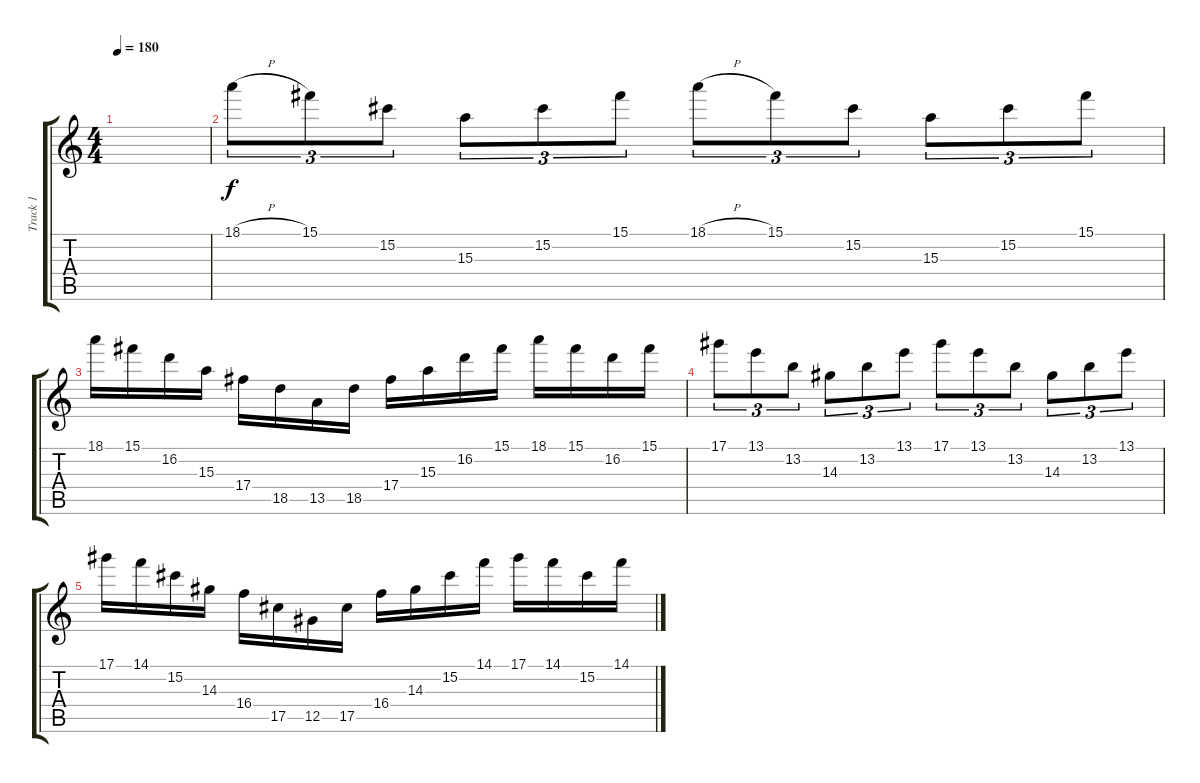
\track ("Track 1" "Track 1") {instrument distortionguitar}
\staff {score tabs}
\tuning (Eb4 Bb3 Gb3 Db3 Ab2 Eb2) {hide}
\ts (4 4)
\tempo 180
\clef g2
\ks c
|
18.1{h}.8{tu (3 2)} 15.1.8{tu (3 2)} 15.2.8{tu (3 2)} 15.3.8{tu (3 2)} 15.2.8{tu (3 2)} 15.1.8{tu (3 2)} 18.1{h}.8{tu (3 2)} 15.1.8{tu (3 2)} 15.2.8{tu (3 2)} 15.3.8{tu (3 2)} 15.2.8{tu (3 2)} 15.1.8{tu (3 2)} |
18.1.16 15.1.16 16.2.16 15.3.16 17.4.16 18.5.16 13.5.16 18.5.16 17.4.16 15.3.16 16.2.16 15.1.16 18.1.16 15.1.16 16.2.16 15.1.16 |
17.1.8{tu (3 2)} 13.1.8{tu (3 2)} 13.2.8{tu (3 2)} 14.3.8{tu (3 2)} 13.2.8{tu (3 2)} 13.1.8{tu (3 2)} 17.1.8{tu (3 2)} 13.1.8{tu (3 2)} 13.2.8{tu (3 2)} 14.3.8{tu (3 2)} 13.2.8{tu (3 2)} 13.1.8{tu (3 2)} |
17.1.16 14.1.16 15.2.16 14.3.16 16.4.16 17.5.16 12.5.16 17.5.16 16.4.16 14.3.16 15.2.16 14.1.16 17.1.16 14.1.16 15.2.16 14.1.16
